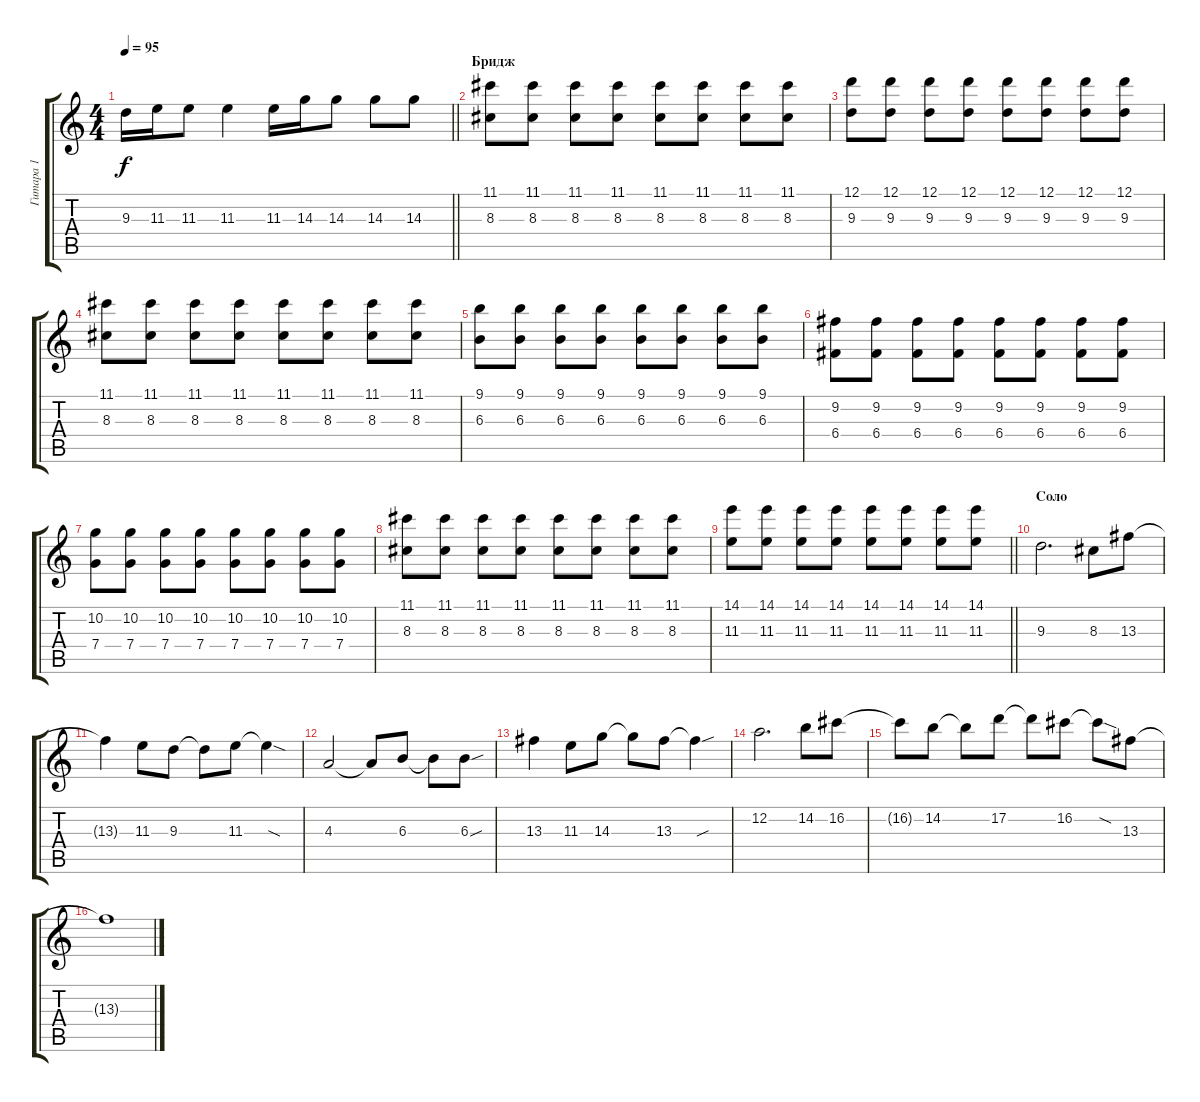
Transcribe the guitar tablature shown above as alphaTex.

\track ("Гитара 1" "Гитара 1") {instrument distortionguitar}
\staff {score tabs}
\tuning (D4 A3 F3 C3 G2 D2) {hide}
\ts (4 4)
\tempo 95
\clef g2
\barLineRight lightlight
\ks c
9.3.16{dy f} 11.3.16 11.3.8 11.3.4 11.3.16 14.3.16 14.3.8 14.3.8 14.3.8 |
\section ("" "Бридж")
(11.1 8.3).8{volume 16 instrument distortionguitar} (11.1 8.3).8 (11.1 8.3).8 (11.1 8.3).8 (11.1 8.3).8 (11.1 8.3).8 (11.1 8.3).8 (11.1 8.3).8 |
(12.1 9.3).8 (12.1 9.3).8 (12.1 9.3).8 (12.1 9.3).8 (12.1 9.3).8 (12.1 9.3).8 (12.1 9.3).8 (12.1 9.3).8 |
(11.1 8.3).8 (11.1 8.3).8 (11.1 8.3).8 (11.1 8.3).8 (11.1 8.3).8 (11.1 8.3).8 (11.1 8.3).8 (11.1 8.3).8 |
(9.1 6.3).8 (9.1 6.3).8 (9.1 6.3).8 (9.1 6.3).8 (9.1 6.3).8 (9.1 6.3).8 (9.1 6.3).8 (9.1 6.3).8 |
(9.2 6.4).8 (9.2 6.4).8 (9.2 6.4).8 (9.2 6.4).8 (9.2 6.4).8 (9.2 6.4).8 (9.2 6.4).8 (9.2 6.4).8 |
(10.2 7.4).8 (10.2 7.4).8 (10.2 7.4).8 (10.2 7.4).8 (10.2 7.4).8 (10.2 7.4).8 (10.2 7.4).8 (10.2 7.4).8 |
(11.1 8.3).8 (11.1 8.3).8 (11.1 8.3).8 (11.1 8.3).8 (11.1 8.3).8 (11.1 8.3).8 (11.1 8.3).8 (11.1 8.3).8 |
\barLineRight lightlight
(14.1 11.3).8 (14.1 11.3).8 (14.1 11.3).8 (14.1 11.3).8 (14.1 11.3).8 (14.1 11.3).8 (14.1 11.3).8 (14.1 11.3).8 |
\section ("" "Соло")
9.3.2{d volume 16 instrument distortionguitar} 8.3.8 13.3.8 |
13.3{t}.4 11.3.8 9.3.8 9.3{t}.8 11.3.8 11.3{sod t}.4 |
4.3.2 4.3{t}.8 6.3.8 6.3{t}.8 6.3{sou}.8 |
13.3.4 11.3.8 14.3.8 14.3{t}.8 13.3.8 13.3{sou t}.4 |
12.2.2{d} 14.2.8 16.2.8 |
16.2{t}.8 14.2.8 14.2{t}.8 17.2.8 17.2{t}.8 16.2.8 16.2{sod t}.8 13.3.8 |
13.3{t}.1
